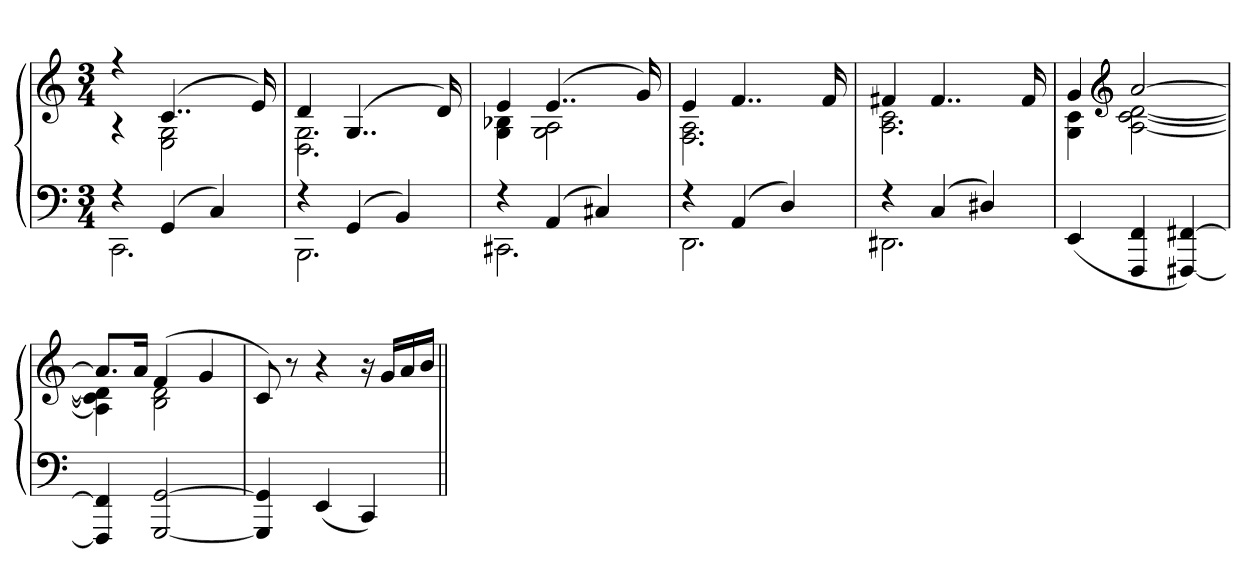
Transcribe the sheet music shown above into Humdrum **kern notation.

**kern	**kern
*part1	*part1
*staff2	*staff1
*clefF4	*clefG2
*k[]	*k[]
*C:	*C:
*M3/4	*M3/4
=	=
*^	*^
4r	2.CC	4r	4r
(4GG	.	(4..c	2E 2G
4C)	.	.	.
.	.	16e)	.
=	=	=	=
4r	2.BBB	4d	2.D 2.G
(4GG	.	(4..G	.
4BB)	.	.	.
.	.	16d)	.
=	=	=	=
4r	2.CC#X	4e	4G 4B-X
(4AA	.	(4..e	2G 2A
4C#X)	.	.	.
.	.	16g)	.
=	=	=	=
4r	2.DD	4e	2.F 2.A
(4AA	.	4..f	.
4D)	.	.	.
.	.	16f	.
=	=	=	=
4r	2.DD#X	4f#X	2.A 2.c
(4C	.	4..f#	.
4D#X)	.	.	.
.	.	16f#	.
*v	*v	*	*
=	=	=
(4EE	4g	4G 4c
*	*clefG2	*
4FFF 4FF	[2a	[2A [2c [2d
[4FFF#X [4FF#X)	.	.
=	=	=
4FFF#] 4FF#]	8.aL]	4A] 4c] 4d]
.	16aJk	.
[2GGG [2GG	(4f	2B 2d
.	4g	.
*	*v	*v
=	=
4GGG] 4GG]	8c)
.	8r
(4EE	4r
4CC)	16r
.	16gLL
.	16a
.	16bJJ
=||	=||
*-	*-
